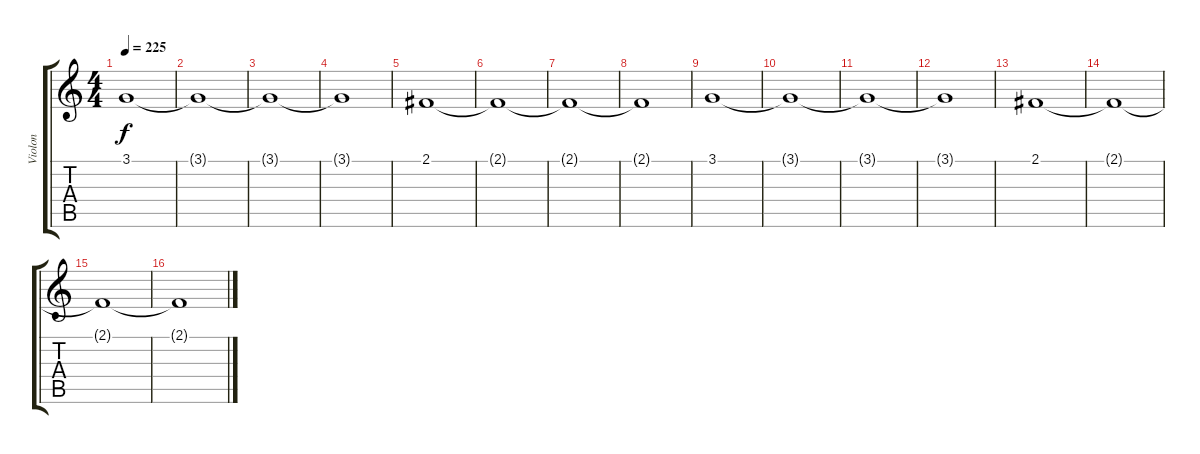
\track ("Violon" "Violon") {instrument violin}
\staff {score tabs}
\tuning (E4 B3 G3 D3 A2 E2) {hide}
\ts (4 4)
\tempo 225
\clef g2
\ks c
3.1.1{dy f} |
3.1{t}.1 |
3.1{t}.1 |
3.1{t}.1 |
2.1.1 |
2.1{t}.1 |
2.1{t}.1 |
2.1{t}.1 |
3.1.1 |
3.1{t}.1 |
3.1{t}.1 |
3.1{t}.1 |
2.1.1 |
2.1{t}.1 |
2.1{t}.1 |
2.1{t}.1
